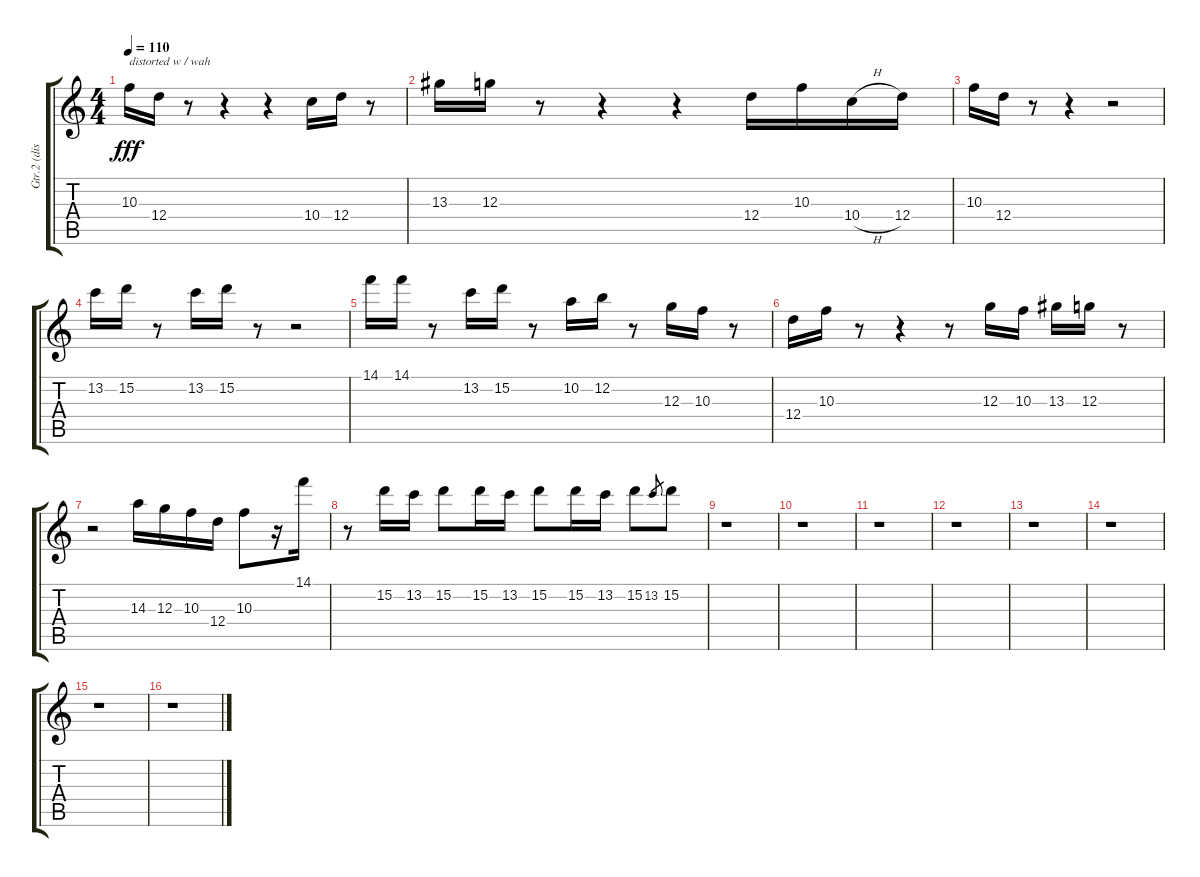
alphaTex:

\track ("Gtr.2 (disto)" "Gtr.2 (dis") {instrument distortionguitar}
\staff {score tabs}
\tuning (Eb4 B3 G3 D3 A2 E2) {hide}
\ts (4 4)
\tempo 110
\clef g2
\ks c
10.3.16{txt "distorted w / wah" dy fff} 12.4.16 r.8 r.4 r.4 10.4.16 12.4.16 r.8 |
13.3.16 12.3.16 r.8 r.4 r.4 12.4.16 10.3.16 10.4{h}.16 12.4.16 |
10.3.16 12.4.16 r.8 r.4 r.2 |
13.2.16 15.2.16 r.8 13.2.16 15.2.16 r.8 r.2 |
14.1.16 14.1.16 r.8 13.2.16 15.2.16 r.8 10.2.16 12.2.16 r.8 12.3.16 10.3.16 r.8 |
12.4.16 10.3.16 r.8 r.4 r.8 12.3.16 10.3.16 13.3.16 12.3.16 r.8 |
r.2 14.3.16 12.3.16 10.3.16 12.4.16 10.3.8 r.16 14.1.16 |
r.8 15.2.16 13.2.16 15.2.8 15.2.16 13.2.16 15.2.8 15.2.16 13.2.16 15.2.8 13.2.8{gr} 15.2.8 |
r.1 |
r.1 |
r.1 |
r.1 |
r.1 |
r.1 |
r.1 |
r.1
